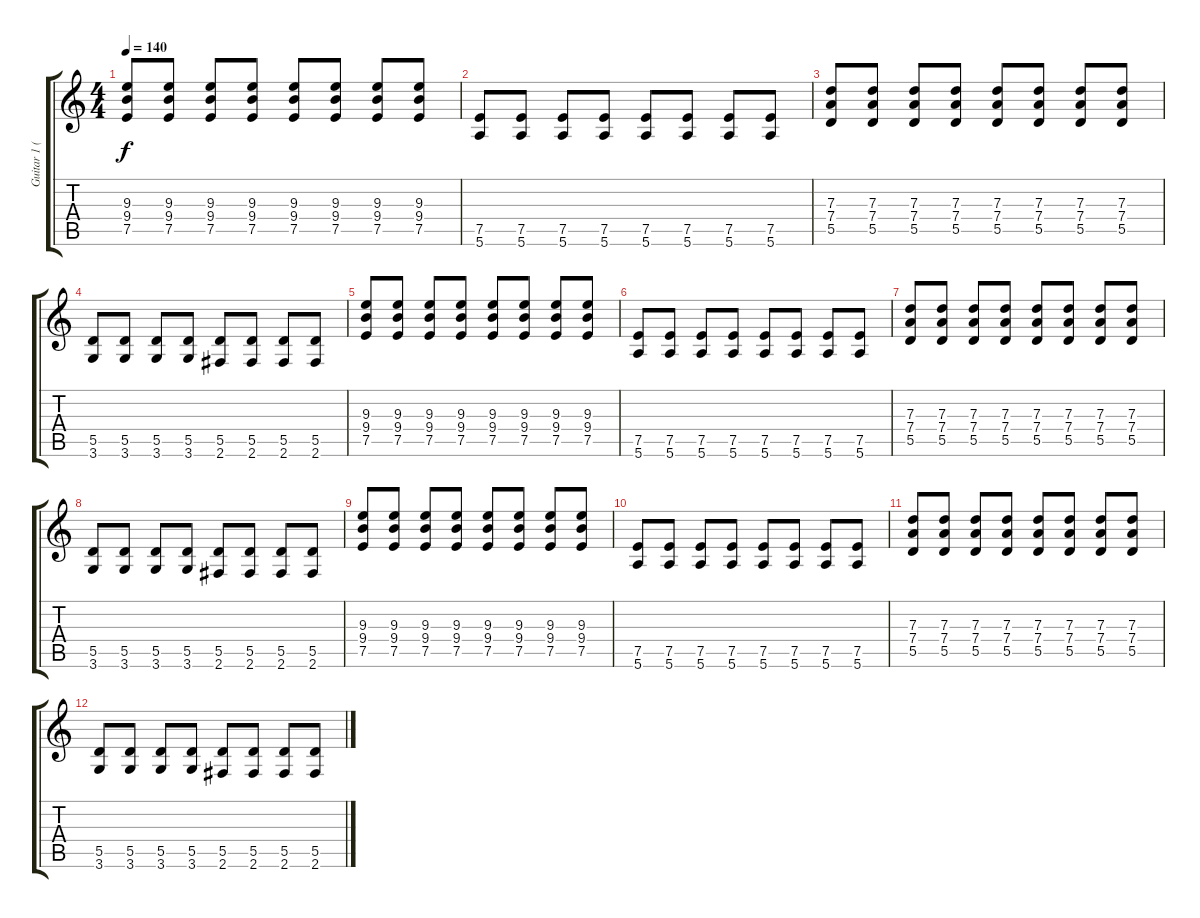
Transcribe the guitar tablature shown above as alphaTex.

\track ("Guitar 1 (Saboter)" "Guitar 1 (") {instrument distortionguitar}
\staff {score tabs}
\tuning (E4 B3 G3 D3 A2 E2) {hide}
\ts (4 4)
\tempo 140
\clef g2
\ks c
(9.3 9.4 7.5).8{dy f} (9.3 9.4 7.5).8 (9.3 9.4 7.5).8 (9.3 9.4 7.5).8 (9.3 9.4 7.5).8 (9.3 9.4 7.5).8 (9.3 9.4 7.5).8 (9.3 9.4 7.5).8 |
(7.5 5.6).8 (7.5 5.6).8 (7.5 5.6).8 (7.5 5.6).8 (7.5 5.6).8 (7.5 5.6).8 (7.5 5.6).8 (7.5 5.6).8 |
(7.3 7.4 5.5).8 (7.3 7.4 5.5).8 (7.3 7.4 5.5).8 (7.3 7.4 5.5).8 (7.3 7.4 5.5).8 (7.3 7.4 5.5).8 (7.3 7.4 5.5).8 (7.3 7.4 5.5).8 |
(5.5 3.6).8 (5.5 3.6).8 (5.5 3.6).8 (5.5 3.6).8 (5.5 2.6).8 (5.5 2.6).8 (5.5 2.6).8 (5.5 2.6).8 |
(9.3 9.4 7.5).8 (9.3 9.4 7.5).8 (9.3 9.4 7.5).8 (9.3 9.4 7.5).8 (9.3 9.4 7.5).8 (9.3 9.4 7.5).8 (9.3 9.4 7.5).8 (9.3 9.4 7.5).8 |
(7.5 5.6).8 (7.5 5.6).8 (7.5 5.6).8 (7.5 5.6).8 (7.5 5.6).8 (7.5 5.6).8 (7.5 5.6).8 (7.5 5.6).8 |
(7.3 7.4 5.5).8 (7.3 7.4 5.5).8 (7.3 7.4 5.5).8 (7.3 7.4 5.5).8 (7.3 7.4 5.5).8 (7.3 7.4 5.5).8 (7.3 7.4 5.5).8 (7.3 7.4 5.5).8 |
(5.5 3.6).8{volume 2} (5.5 3.6).8 (5.5 3.6).8 (5.5 3.6).8 (5.5 2.6).8 (5.5 2.6).8 (5.5 2.6).8 (5.5 2.6).8 |
(9.3 9.4 7.5).8 (9.3 9.4 7.5).8 (9.3 9.4 7.5).8 (9.3 9.4 7.5).8 (9.3 9.4 7.5).8 (9.3 9.4 7.5).8 (9.3 9.4 7.5).8 (9.3 9.4 7.5).8 |
(7.5 5.6).8 (7.5 5.6).8 (7.5 5.6).8 (7.5 5.6).8 (7.5 5.6).8 (7.5 5.6).8 (7.5 5.6).8 (7.5 5.6).8 |
(7.3 7.4 5.5).8 (7.3 7.4 5.5).8 (7.3 7.4 5.5).8 (7.3 7.4 5.5).8 (7.3 7.4 5.5).8 (7.3 7.4 5.5).8 (7.3 7.4 5.5).8 (7.3 7.4 5.5).8 |
(5.5 3.6).8 (5.5 3.6).8 (5.5 3.6).8 (5.5 3.6).8 (5.5 2.6).8 (5.5 2.6).8 (5.5 2.6).8 (5.5 2.6).8
